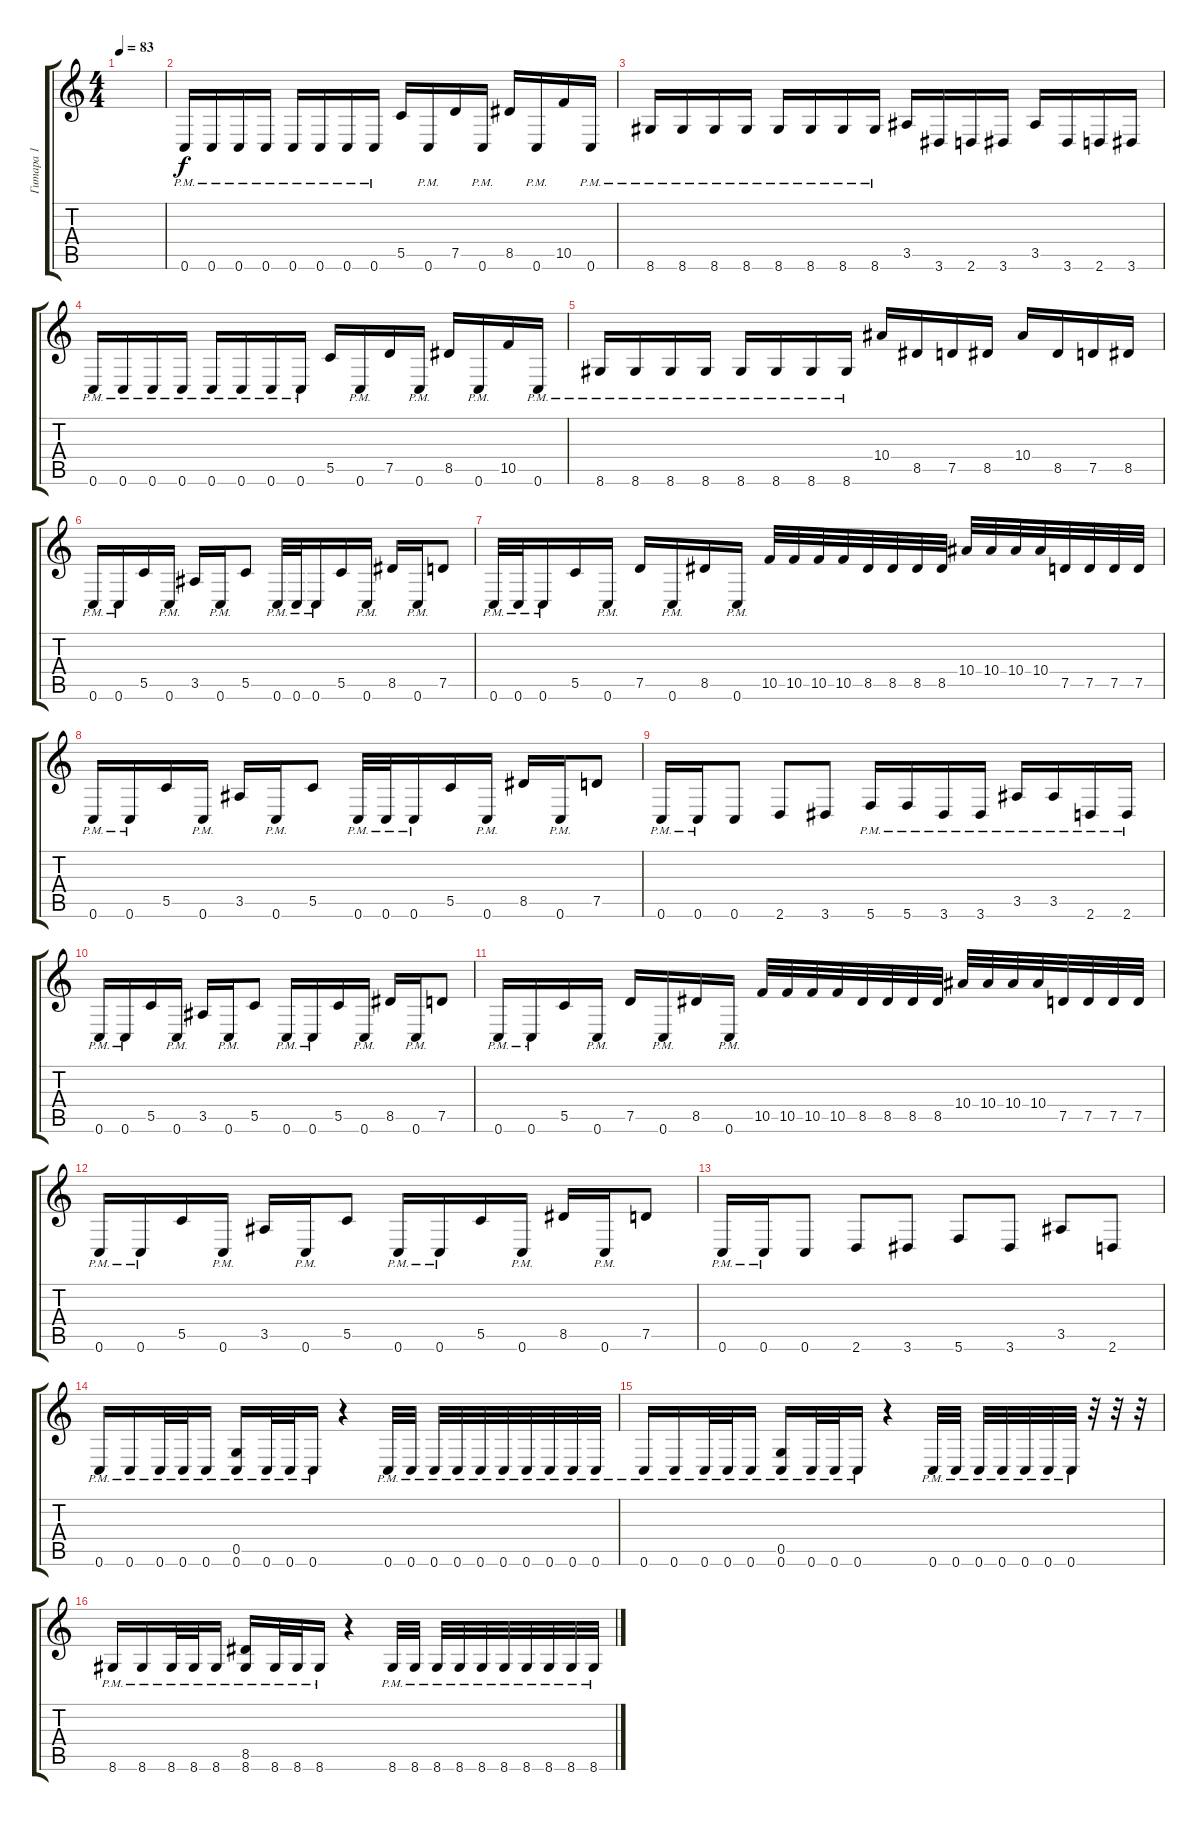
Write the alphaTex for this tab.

\track ("Гитара 1" "Гитара 1") {instrument distortionguitar}
\staff {score tabs}
\tuning (D4 A3 F3 C3 G2 C2) {hide}
\ts (4 4)
\tempo 83
\clef g2
\ks c
|
0.6{pm}.16 0.6{pm}.16 0.6{pm}.16 0.6{pm}.16 0.6{pm}.16 0.6{pm}.16 0.6{pm}.16 0.6{pm}.16 5.5.16 0.6{pm}.16 7.5.16 0.6{pm}.16 8.5.16 0.6{pm}.16 10.5.16 0.6{pm}.16 |
8.6{pm}.16 8.6{pm}.16 8.6{pm}.16 8.6{pm}.16 8.6{pm}.16 8.6{pm}.16 8.6{pm}.16 8.6{pm}.16 3.5.16 3.6.16 2.6.16 3.6.16 3.5.16 3.6.16 2.6.16 3.6.16 |
0.6{pm}.16 0.6{pm}.16 0.6{pm}.16 0.6{pm}.16 0.6{pm}.16 0.6{pm}.16 0.6{pm}.16 0.6{pm}.16 5.5.16 0.6{pm}.16 7.5.16 0.6{pm}.16 8.5.16 0.6{pm}.16 10.5.16 0.6{pm}.16 |
8.6{pm}.16 8.6{pm}.16 8.6{pm}.16 8.6{pm}.16 8.6{pm}.16 8.6{pm}.16 8.6{pm}.16 8.6{pm}.16 10.4.16 8.5.16 7.5.16 8.5.16 10.4.16 8.5.16 7.5.16 8.5.16 |
0.6{pm}.16 0.6{pm}.16 5.5.16 0.6{pm}.16 3.5.16 0.6{pm}.16 5.5.8 0.6{pm}.32 0.6{pm}.32 0.6{pm}.16 5.5.16 0.6{pm}.16 8.5.16 0.6{pm}.16 7.5.8 |
0.6{pm}.32 0.6{pm}.32 0.6{pm}.16 5.5.16 0.6{pm}.16 7.5.16 0.6{pm}.16 8.5.16 0.6{pm}.16 10.5.32 10.5.32 10.5.32 10.5.32 8.5.32 8.5.32 8.5.32 8.5.32 10.4.32 10.4.32 10.4.32 10.4.32 7.5.32 7.5.32 7.5.32 7.5.32 |
0.6{pm}.16 0.6{pm}.16 5.5.16 0.6{pm}.16 3.5.16 0.6{pm}.16 5.5.8 0.6{pm}.32 0.6{pm}.32 0.6{pm}.16 5.5.16 0.6{pm}.16 8.5.16 0.6{pm}.16 7.5.8 |
0.6{pm}.16 0.6{pm}.16 0.6.8 2.6.8 3.6.8 5.6{pm}.16 5.6{pm}.16 3.6{pm}.16 3.6{pm}.16 3.5{pm}.16 3.5{pm}.16 2.6{pm}.16 2.6{pm}.16 |
0.6{pm}.16 0.6{pm}.16 5.5.16 0.6{pm}.16 3.5.16 0.6{pm}.16 5.5.8 0.6{pm}.16 0.6{pm}.16 5.5.16 0.6{pm}.16 8.5.16 0.6{pm}.16 7.5.8 |
0.6{pm}.16 0.6{pm}.16 5.5.16 0.6{pm}.16 7.5.16 0.6{pm}.16 8.5.16 0.6{pm}.16 10.5.32 10.5.32 10.5.32 10.5.32 8.5.32 8.5.32 8.5.32 8.5.32 10.4.32 10.4.32 10.4.32 10.4.32 7.5.32 7.5.32 7.5.32 7.5.32 |
0.6{pm}.16 0.6{pm}.16 5.5.16 0.6{pm}.16 3.5.16 0.6{pm}.16 5.5.8 0.6{pm}.16 0.6{pm}.16 5.5.16 0.6{pm}.16 8.5.16 0.6{pm}.16 7.5.8 |
0.6{pm}.16 0.6{pm}.16 0.6.8 2.6.8 3.6.8 5.6.8 3.6.8 3.5.8 2.6.8 |
0.6{pm}.16 0.6{pm}.16 0.6{pm}.32 0.6{pm}.32 0.6{pm}.16 (0.5{pm} 0.6{pm}).16 0.6{pm}.32 0.6{pm}.32 0.6{pm}.16 r.4 0.6{pm}.32 0.6{pm}.32 0.6{pm}.32 0.6{pm}.32 0.6{pm}.32 0.6{pm}.32 0.6{pm}.32 0.6{pm}.32 0.6{pm}.32 0.6{pm}.32 |
0.6{pm}.16 0.6{pm}.16 0.6{pm}.32 0.6{pm}.32 0.6{pm}.16 (0.5{pm} 0.6{pm}).16 0.6{pm}.32 0.6{pm}.32 0.6{pm}.16 r.4 0.6{pm}.32 0.6{pm}.32 0.6{pm}.32 0.6{pm}.32 0.6{pm}.32 0.6{pm}.32 0.6{pm}.32 r.32 r.32 r.32 |
8.6{pm}.16 8.6{pm}.16 8.6{pm}.32 8.6{pm}.32 8.6{pm}.16 (8.5{pm} 8.6{pm}).16 8.6{pm}.32 8.6{pm}.32 8.6{pm}.16 r.4 8.6{pm}.32 8.6{pm}.32 8.6{pm}.32 8.6{pm}.32 8.6{pm}.32 8.6{pm}.32 8.6{pm}.32 8.6{pm}.32 8.6{pm}.32 8.6{pm}.32
